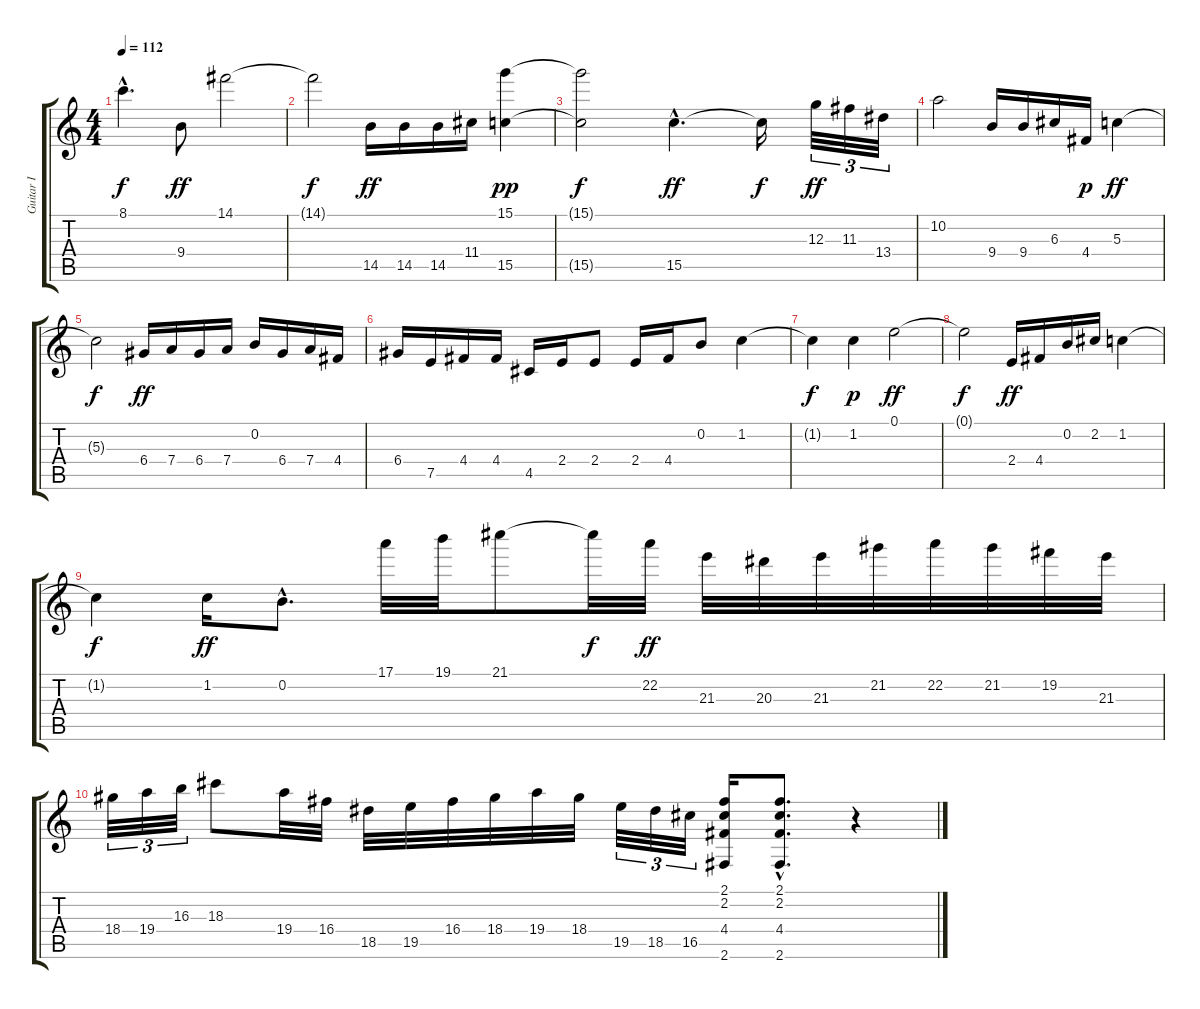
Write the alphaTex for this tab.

\track ("Guitar I" "Guitar I") {instrument distortionguitar}
\staff {score tabs}
\tuning (E4 B3 G3 D3 A2 E2) {hide}
\ts (4 4)
\tempo 112
\clef g2
\ks c
8.1{hac t}.4{d dy f} 9.4.8{dy ff} 14.1.2 |
14.1{t}.2{dy f} 14.5.16{dy ff} 14.5.16 14.5.16 11.4.16 (15.1 15.5).4{dy pp} |
(15.1{t} 15.5{t}).2{dy f} 15.5{hac}.4{d dy ff} 15.5{t}.16{dy f} 12.3.32{tu (3 2) dy ff} 11.3.32{tu (3 2)} 13.4.32{tu (3 2)} |
10.2.2 9.4.16 9.4.16 6.3.16 4.4.16{dy p} 5.3.4{dy ff} |
5.3{t}.2{dy f} 6.4.16{dy ff} 7.4.16 6.4.16 7.4.16 0.2.16 6.4.16 7.4.16 4.4.16 |
6.4.16 7.5.16 4.4.16 4.4.16 4.5.16 2.4.16 2.4.8 2.4.16 4.4.16 0.2.8 1.2.4 |
1.2{t}.4{dy f} 1.2.4{dy p} 0.1.2{dy ff} |
0.1{t}.2{dy f} 2.4.16{dy ff} 4.4.16 0.2.16 2.2.16 1.2.4 |
1.2{t}.4{dy f} 1.2.16{dy ff} 0.2{hac}.8{d} 17.1.32 19.1.32 21.1.8 21.1{t}.32{dy f} 22.2.32{dy ff} 21.3.32 20.3.32 21.3.32 21.2.32 22.2.32 21.2.32 19.2.32 21.3.32 |
18.4.32{tu (3 2)} 19.4.32{tu (3 2)} 16.3.32{tu (3 2)} 18.3.8 19.4.32 16.4.32 18.5.32 19.5.32 16.4.32 18.4.32 19.4.32 18.4.32 19.5.32{tu (3 2)} 18.5.32{tu (3 2)} 16.5.32{tu (3 2)} (2.1 2.2 4.4 2.6).16 (2.1{hac} 2.2{hac} 4.4{hac} 2.6{hac}).8{d} r.4
